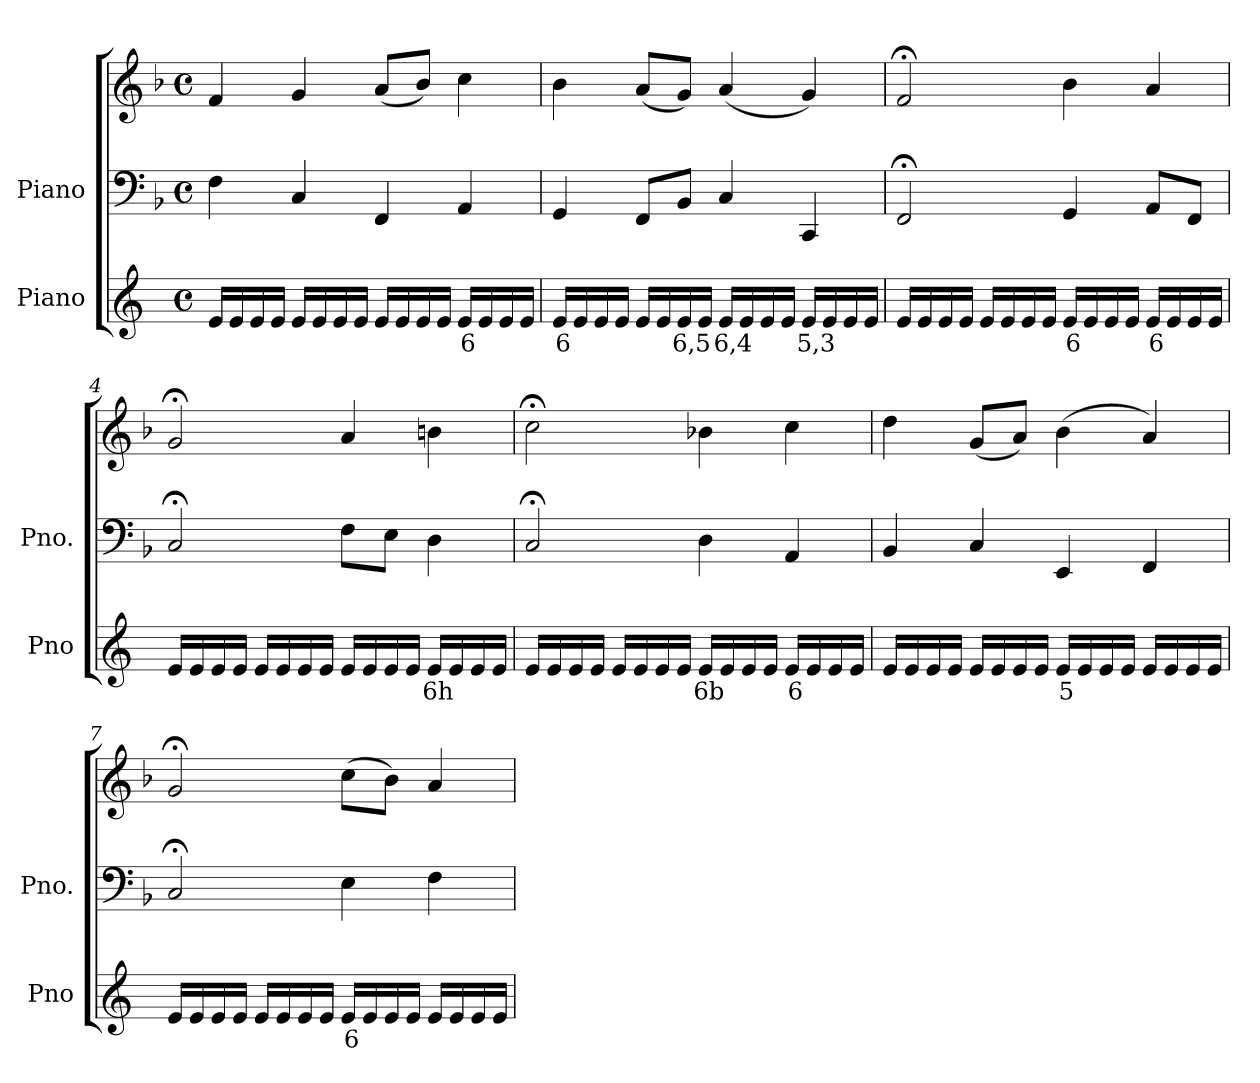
**kern	**text	**kern	**kern
*part2	*part2	*part1	*part1
*staff3	*staff3	*staff2	*staff1
*I"Piano	*	*I"Piano	*
*I'Pno	*	*I'Pno.	*
*clefG2	*	*clefF4	*clefG2
*k[]	*	*k[b-]	*k[b-]
*M4/4	*	*M4/4	*M4/4
*met(c)	*	*met(c)	*met(c)
=1	=1	=1	=1
16e/LL	.	4F\	4f/
16e/	.	.	.
16e/	.	.	.
16e/JJ	.	.	.
16e/LL	.	4C/	4g/
16e/	.	.	.
16e/	.	.	.
16e/JJ	.	.	.
16e/LL	.	4FF/	(<8a/L
16e/	.	.	.
16e/	.	.	8b-/J)
16e/JJ	.	.	.
!	!LO:LY:b	!	!
16e/LL	6	4AA/	4cc\
16e/	.	.	.
16e/	.	.	.
16e/JJ	.	.	.
=2	=2	=2	=2
!	!LO:LY:b	!	!
16e/LL	6	4GG/	4b-\
16e/	.	.	.
16e/	.	.	.
16e/JJ	.	.	.
16e/LL	.	8FF/L	(<8a/L
16e/	.	.	.
!	!LO:LY:b	!	!
16e/	6,5	8BB-/J	8g/J)
16e/JJ	.	.	.
!	!LO:LY:b	!	!
16e/LL	6,4	4C/	(<4a/
16e/	.	.	.
16e/	.	.	.
16e/JJ	.	.	.
!	!LO:LY:b	!	!
16e/LL	5,3	4CC/	4g/)
16e/	.	.	.
16e/	.	.	.
16e/JJ	.	.	.
=3	=3	=3	=3
16e/LL	.	2FF;</	2f;</
16e/	.	.	.
16e/	.	.	.
16e/JJ	.	.	.
16e/LL	.	.	.
16e/	.	.	.
16e/	.	.	.
16e/JJ	.	.	.
!	!LO:LY:b	!	!
16e/LL	6	4GG/	4b-\
16e/	.	.	.
16e/	.	.	.
16e/JJ	.	.	.
!	!LO:LY:b	!	!
16e/LL	6	8AA/L	4a/
16e/	.	.	.
16e/	.	8FF/J	.
16e/JJ	.	.	.
=4	=4	=4	=4
16e/LL	.	2C;</	2g;</
16e/	.	.	.
16e/	.	.	.
16e/JJ	.	.	.
16e/LL	.	.	.
16e/	.	.	.
16e/	.	.	.
16e/JJ	.	.	.
16e/LL	.	8F\L	4a/
16e/	.	.	.
!	!LO:LY:b	!	!
16e/	_	8E\J	.
16e/JJ	.	.	.
!	!LO:LY:b	!	!
16e/LL	6h	4D\	4bn\
16e/	.	.	.
16e/	.	.	.
16e/JJ	.	.	.
=5	=5	=5	=5
16e/LL	.	2C;</	2cc;<\
16e/	.	.	.
16e/	.	.	.
16e/JJ	.	.	.
16e/LL	.	.	.
16e/	.	.	.
16e/	.	.	.
16e/JJ	.	.	.
!	!LO:LY:b	!	!
16e/LL	6b	4D\	4b-X\
16e/	.	.	.
16e/	.	.	.
16e/JJ	.	.	.
!	!LO:LY:b	!	!
16e/LL	6	4AA/	4cc\
16e/	.	.	.
16e/	.	.	.
16e/JJ	.	.	.
=6	=6	=6	=6
16e/LL	.	4BB-/	4dd\
16e/	.	.	.
16e/	.	.	.
16e/JJ	.	.	.
16e/LL	.	4C/	(<8g/L
16e/	.	.	.
16e/	.	.	8a/J)
16e/JJ	.	.	.
!	!LO:LY:b	!	!
16e/LL	5	4EE/	(>4b-\
16e/	.	.	.
16e/	.	.	.
16e/JJ	.	.	.
16e/LL	.	4FF/	4a/)
16e/	.	.	.
16e/	.	.	.
16e/JJ	.	.	.
=7	=7	=7	=7
16e/LL	.	2C;</	2g;</
16e/	.	.	.
16e/	.	.	.
16e/JJ	.	.	.
16e/LL	.	.	.
16e/	.	.	.
16e/	.	.	.
16e/JJ	.	.	.
!	!LO:LY:b	!	!
16e/LL	6	4E\	(>8cc\L
16e/	.	.	.
16e/	.	.	8b-\J)
16e/JJ	.	.	.
16e/LL	.	4F\	4a/
16e/	.	.	.
16e/	.	.	.
16e/JJ	.	.	.
=	=	=	=
*-	*-	*-	*-
